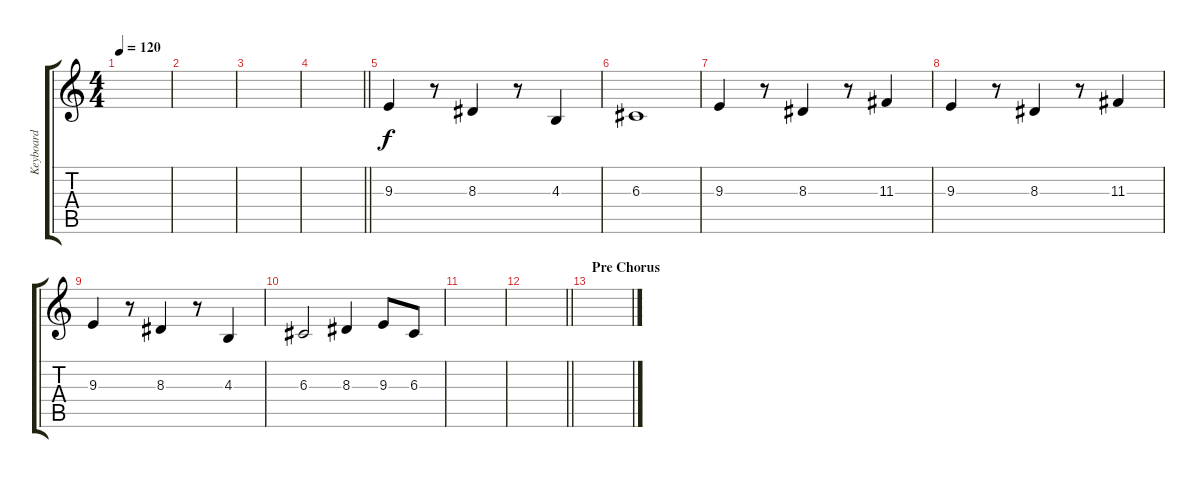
\track ("Keyboard" "Keyboard") {instrument acousticgrandpiano}
\staff {score tabs}
\tuning (E4 B3 G3 D3 A2 E2) {hide}
\ts (4 4)
\tempo 120
\clef g2
\ks c
|
|
|
\barLineRight lightlight
|
9.3.4 r.8 8.3.4 r.8 4.3.4 |
6.3.1 |
9.3.4 r.8 8.3.4 r.8 11.3.4 |
9.3.4 r.8 8.3.4 r.8 11.3.4 |
9.3.4 r.8 8.3.4 r.8 4.3.4 |
6.3.2 8.3.4 9.3.8 6.3.8 |
|
\barLineRight lightlight
|
\section ("" "Pre Chorus")
